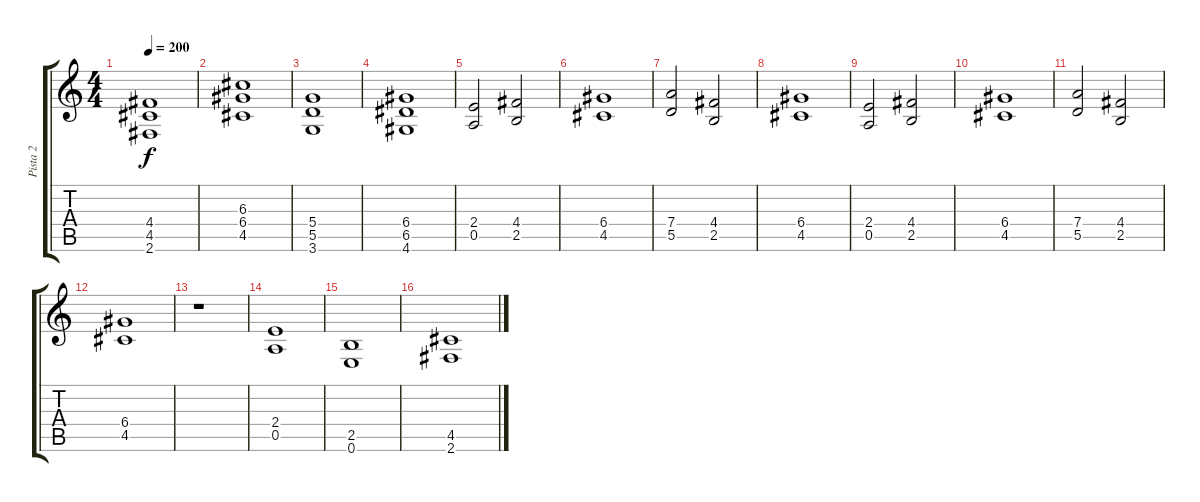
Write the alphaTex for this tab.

\track ("Pista 2" "Pista 2") {instrument overdrivenguitar}
\staff {score tabs}
\tuning (E4 B3 G3 D3 A2 E2) {hide}
\ts (4 4)
\tempo 200
\clef g2
\ks c
(4.4 4.5 2.6).1{dy f} |
(6.3 6.4 4.5).1 |
(5.4 5.5 3.6).1 |
(6.4 6.5 4.6).1 |
(2.4 0.5).2 (4.4 2.5).2 |
(6.4 4.5).1 |
(7.4 5.5).2 (4.4 2.5).2 |
(6.4 4.5).1 |
(2.4 0.5).2 (4.4 2.5).2 |
(6.4 4.5).1 |
(7.4 5.5).2 (4.4 2.5).2 |
(6.4 4.5).1 |
r.1 |
(2.4 0.5).1 |
(2.5 0.6).1 |
(4.5 2.6).1
